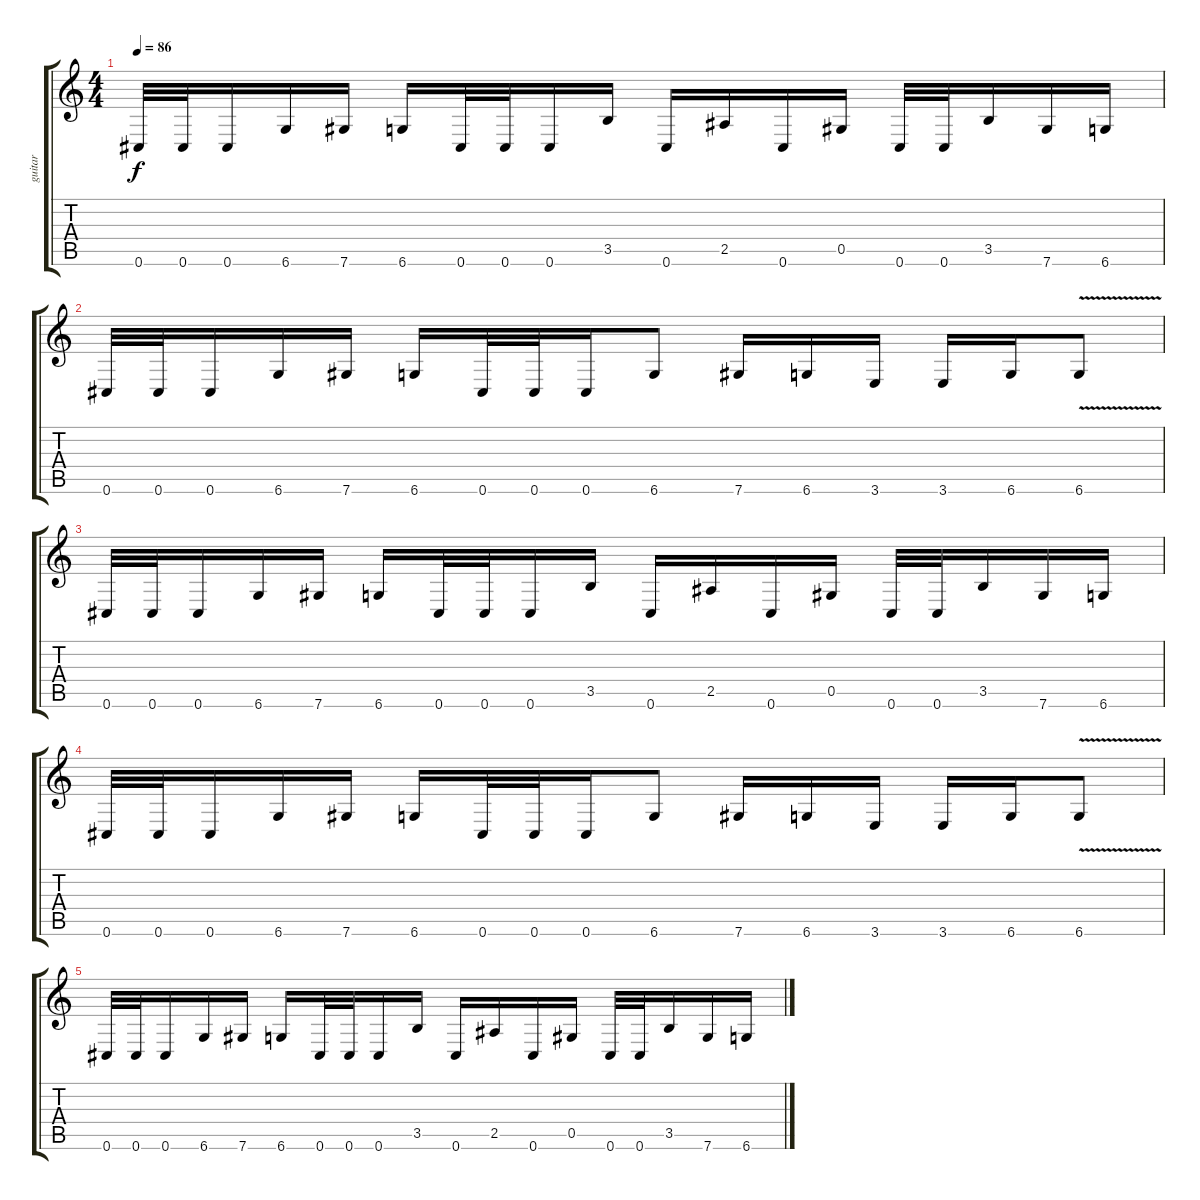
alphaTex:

\track ("guitar" "guitar") {instrument overdrivenguitar}
\staff {score tabs}
\tuning (Eb4 Bb3 Gb3 Db3 Ab2 Db2) {hide}
\ts (4 4)
\tempo 86
\clef g2
\ks c
0.6.32{dy f} 0.6.32 0.6.16 6.6.16 7.6.16 6.6.16 0.6.32 0.6.32 0.6.16 3.5.16 0.6.16 2.5.16 0.6.16 0.5.16 0.6.32 0.6.32 3.5.16 7.6.16 6.6.16 |
0.6.32 0.6.32 0.6.16 6.6.16 7.6.16 6.6.16 0.6.32 0.6.32 0.6.16 6.6.8 7.6.16 6.6.16 3.6.16 3.6.16 6.6.16 6.6{v}.8 |
0.6.32 0.6.32 0.6.16 6.6.16 7.6.16 6.6.16 0.6.32 0.6.32 0.6.16 3.5.16 0.6.16 2.5.16 0.6.16 0.5.16 0.6.32 0.6.32 3.5.16 7.6.16 6.6.16 |
0.6.32 0.6.32 0.6.16 6.6.16 7.6.16 6.6.16 0.6.32 0.6.32 0.6.16 6.6.8 7.6.16 6.6.16 3.6.16 3.6.16 6.6.16 6.6{v}.8 |
0.6.32 0.6.32 0.6.16 6.6.16 7.6.16 6.6.16 0.6.32 0.6.32 0.6.16 3.5.16 0.6.16 2.5.16 0.6.16 0.5.16 0.6.32 0.6.32 3.5.16 7.6.16 6.6.16
